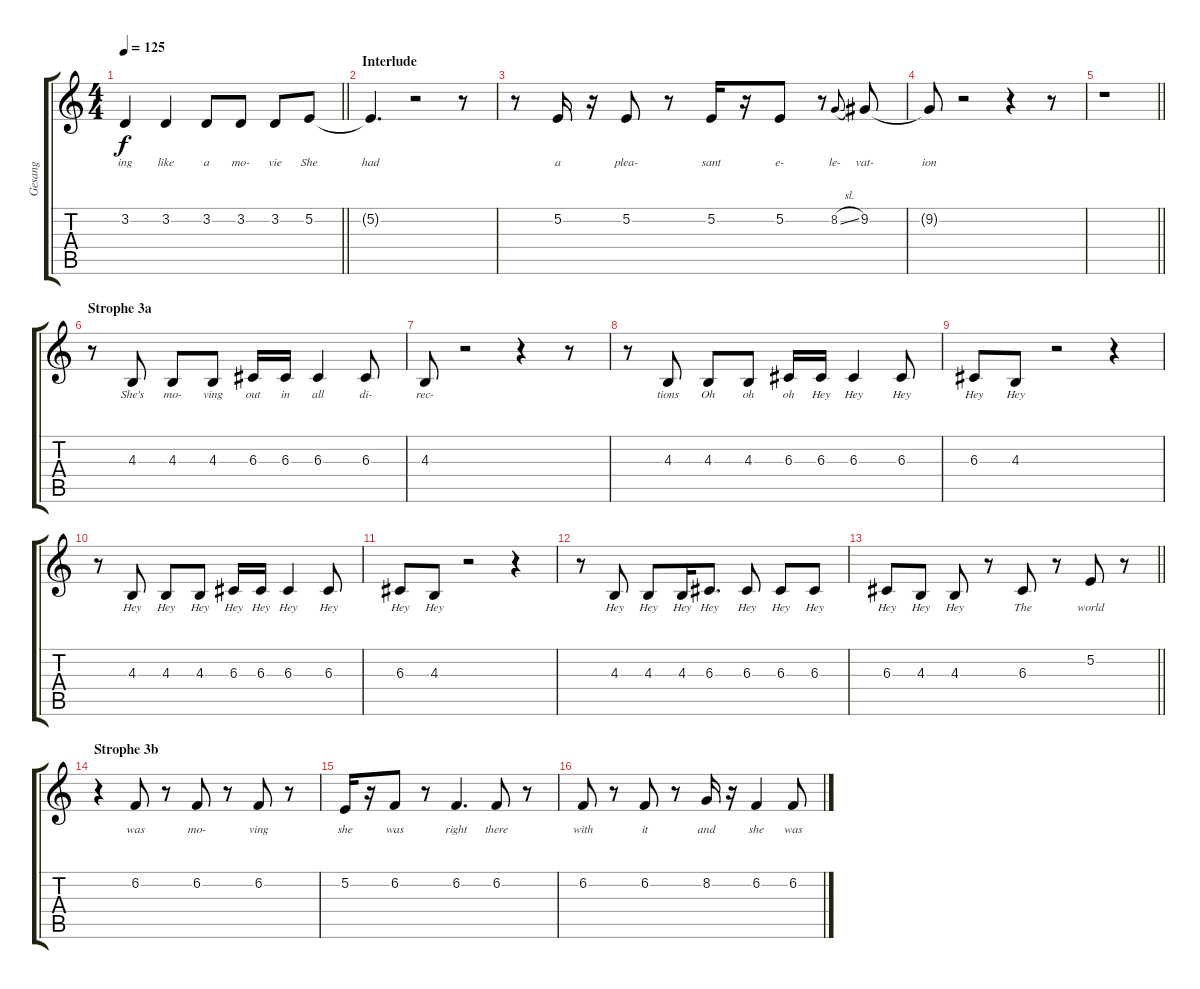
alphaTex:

\track ("Gesang" "Gesang") {instrument oboe}
\staff {score tabs}
\tuning (E4 B3 G3 D3 A2 E2) {hide}
\ts (4 4)
\tempo 125
\clef g2
\barLineRight lightlight
\ks c
3.2.4{lyrics (0 "ing") lyrics (1 "") lyrics (2 "") lyrics (3 "") lyrics (4 "") dy f} 3.2.4{lyrics (0 "like") lyrics (1 "") lyrics (2 "") lyrics (3 "") lyrics (4 "")} 3.2.8{lyrics (0 "a") lyrics (1 "") lyrics (2 "") lyrics (3 "") lyrics (4 "")} 3.2.8{lyrics (0 "mo-") lyrics (1 "") lyrics (2 "") lyrics (3 "") lyrics (4 "")} 3.2.8{lyrics (0 "vie") lyrics (1 "") lyrics (2 "") lyrics (3 "") lyrics (4 "")} 5.2.8{lyrics (0 "She") lyrics (1 "") lyrics (2 "") lyrics (3 "") lyrics (4 "")} |
\section ("" "Interlude")
5.2{t}.4{d lyrics (0 "had") lyrics (1 "") lyrics (2 "") lyrics (3 "") lyrics (4 "")} r.2 r.8 |
r.8 5.2.16{lyrics (0 "a") lyrics (1 "") lyrics (2 "") lyrics (3 "") lyrics (4 "")} r.16 5.2.8{lyrics (0 "plea-") lyrics (1 "") lyrics (2 "") lyrics (3 "") lyrics (4 "")} r.8 5.2.16{lyrics (0 "sant") lyrics (1 "") lyrics (2 "") lyrics (3 "") lyrics (4 "")} r.16 5.2.8{lyrics (0 "e-") lyrics (1 "") lyrics (2 "") lyrics (3 "") lyrics (4 "")} r.8 8.2{sl}.8{lyrics (0 "le-") lyrics (1 "") lyrics (2 "") lyrics (3 "") lyrics (4 "") gr onbeat} 9.2.8{lyrics (0 "vat-") lyrics (1 "") lyrics (2 "") lyrics (3 "") lyrics (4 "")} |
9.2{t}.8{lyrics (0 "ion") lyrics (1 "") lyrics (2 "") lyrics (3 "") lyrics (4 "")} r.2 r.4 r.8 |
\barLineRight lightlight
r.1 |
\section ("" "Strophe 3a")
r.8 4.3.8{lyrics (0 "She's") lyrics (1 "") lyrics (2 "") lyrics (3 "") lyrics (4 "")} 4.3.8{lyrics (0 "mo-") lyrics (1 "") lyrics (2 "") lyrics (3 "") lyrics (4 "")} 4.3.8{lyrics (0 "ving") lyrics (1 "") lyrics (2 "") lyrics (3 "") lyrics (4 "")} 6.3.16{lyrics (0 "out") lyrics (1 "") lyrics (2 "") lyrics (3 "") lyrics (4 "")} 6.3.16{lyrics (0 "in") lyrics (1 "") lyrics (2 "") lyrics (3 "") lyrics (4 "")} 6.3.4{lyrics (0 "all") lyrics (1 "") lyrics (2 "") lyrics (3 "") lyrics (4 "")} 6.3.8{lyrics (0 "di-") lyrics (1 "") lyrics (2 "") lyrics (3 "") lyrics (4 "")} |
4.3.8{lyrics (0 "rec-") lyrics (1 "") lyrics (2 "") lyrics (3 "") lyrics (4 "")} r.2 r.4 r.8 |
r.8 4.3.8{lyrics (0 "tions") lyrics (1 "") lyrics (2 "") lyrics (3 "") lyrics (4 "")} 4.3.8{lyrics (0 "Oh") lyrics (1 "") lyrics (2 "") lyrics (3 "") lyrics (4 "")} 4.3.8{lyrics (0 "oh") lyrics (1 "") lyrics (2 "") lyrics (3 "") lyrics (4 "")} 6.3.16{lyrics (0 "oh") lyrics (1 "") lyrics (2 "") lyrics (3 "") lyrics (4 "")} 6.3.16{lyrics (0 "Hey") lyrics (1 "") lyrics (2 "") lyrics (3 "") lyrics (4 "")} 6.3.4{lyrics (0 "Hey") lyrics (1 "") lyrics (2 "") lyrics (3 "") lyrics (4 "")} 6.3.8{lyrics (0 "Hey") lyrics (1 "") lyrics (2 "") lyrics (3 "") lyrics (4 "")} |
6.3.8{lyrics (0 "Hey") lyrics (1 "") lyrics (2 "") lyrics (3 "") lyrics (4 "")} 4.3.8{lyrics (0 "Hey") lyrics (1 "") lyrics (2 "") lyrics (3 "") lyrics (4 "")} r.2 r.4 |
r.8 4.3.8{lyrics (0 "Hey") lyrics (1 "") lyrics (2 "") lyrics (3 "") lyrics (4 "")} 4.3.8{lyrics (0 "Hey") lyrics (1 "") lyrics (2 "") lyrics (3 "") lyrics (4 "")} 4.3.8{lyrics (0 "Hey") lyrics (1 "") lyrics (2 "") lyrics (3 "") lyrics (4 "")} 6.3.16{lyrics (0 "Hey") lyrics (1 "") lyrics (2 "") lyrics (3 "") lyrics (4 "")} 6.3.16{lyrics (0 "Hey") lyrics (1 "") lyrics (2 "") lyrics (3 "") lyrics (4 "")} 6.3.4{lyrics (0 "Hey") lyrics (1 "") lyrics (2 "") lyrics (3 "") lyrics (4 "")} 6.3.8{lyrics (0 "Hey") lyrics (1 "") lyrics (2 "") lyrics (3 "") lyrics (4 "")} |
6.3.8{lyrics (0 "Hey") lyrics (1 "") lyrics (2 "") lyrics (3 "") lyrics (4 "")} 4.3.8{lyrics (0 "Hey") lyrics (1 "") lyrics (2 "") lyrics (3 "") lyrics (4 "")} r.2 r.4 |
r.8 4.3.8{lyrics (0 "Hey") lyrics (1 "") lyrics (2 "") lyrics (3 "") lyrics (4 "")} 4.3.8{lyrics (0 "Hey") lyrics (1 "") lyrics (2 "") lyrics (3 "") lyrics (4 "")} 4.3.16{lyrics (0 "Hey") lyrics (1 "") lyrics (2 "") lyrics (3 "") lyrics (4 "")} 6.3.8{d lyrics (0 "Hey") lyrics (1 "") lyrics (2 "") lyrics (3 "") lyrics (4 "")} 6.3.8{lyrics (0 "Hey") lyrics (1 "") lyrics (2 "") lyrics (3 "") lyrics (4 "")} 6.3.8{lyrics (0 "Hey") lyrics (1 "") lyrics (2 "") lyrics (3 "") lyrics (4 "")} 6.3.8{lyrics (0 "Hey") lyrics (1 "") lyrics (2 "") lyrics (3 "") lyrics (4 "")} |
\barLineRight lightlight
6.3.8{lyrics (0 "Hey") lyrics (1 "") lyrics (2 "") lyrics (3 "") lyrics (4 "")} 4.3.8{lyrics (0 "Hey") lyrics (1 "") lyrics (2 "") lyrics (3 "") lyrics (4 "")} 4.3.8{lyrics (0 "Hey") lyrics (1 "") lyrics (2 "") lyrics (3 "") lyrics (4 "")} r.8 6.3.8{lyrics (0 "The") lyrics (1 "") lyrics (2 "") lyrics (3 "") lyrics (4 "")} r.8 5.2.8{lyrics (0 "world") lyrics (1 "") lyrics (2 "") lyrics (3 "") lyrics (4 "")} r.8 |
\section ("" "Strophe 3b")
r.4 6.2.8{lyrics (0 "was") lyrics (1 "") lyrics (2 "") lyrics (3 "") lyrics (4 "")} r.8 6.2.8{lyrics (0 "mo-") lyrics (1 "") lyrics (2 "") lyrics (3 "") lyrics (4 "")} r.8 6.2.8{lyrics (0 "ving") lyrics (1 "") lyrics (2 "") lyrics (3 "") lyrics (4 "")} r.8 |
5.2.16{lyrics (0 "she") lyrics (1 "") lyrics (2 "") lyrics (3 "") lyrics (4 "")} r.16 6.2.8{lyrics (0 "was") lyrics (1 "") lyrics (2 "") lyrics (3 "") lyrics (4 "")} r.8 6.2.4{d lyrics (0 "right") lyrics (1 "") lyrics (2 "") lyrics (3 "") lyrics (4 "")} 6.2.8{lyrics (0 "there") lyrics (1 "") lyrics (2 "") lyrics (3 "") lyrics (4 "")} r.8 |
6.2.8{lyrics (0 "with") lyrics (1 "") lyrics (2 "") lyrics (3 "") lyrics (4 "")} r.8 6.2.8{lyrics (0 "it") lyrics (1 "") lyrics (2 "") lyrics (3 "") lyrics (4 "")} r.8 8.2.16{lyrics (0 "and") lyrics (1 "") lyrics (2 "") lyrics (3 "") lyrics (4 "")} r.16 6.2.4{lyrics (0 "she") lyrics (1 "") lyrics (2 "") lyrics (3 "") lyrics (4 "")} 6.2.8{lyrics (0 "was") lyrics (1 "") lyrics (2 "") lyrics (3 "") lyrics (4 "")}
